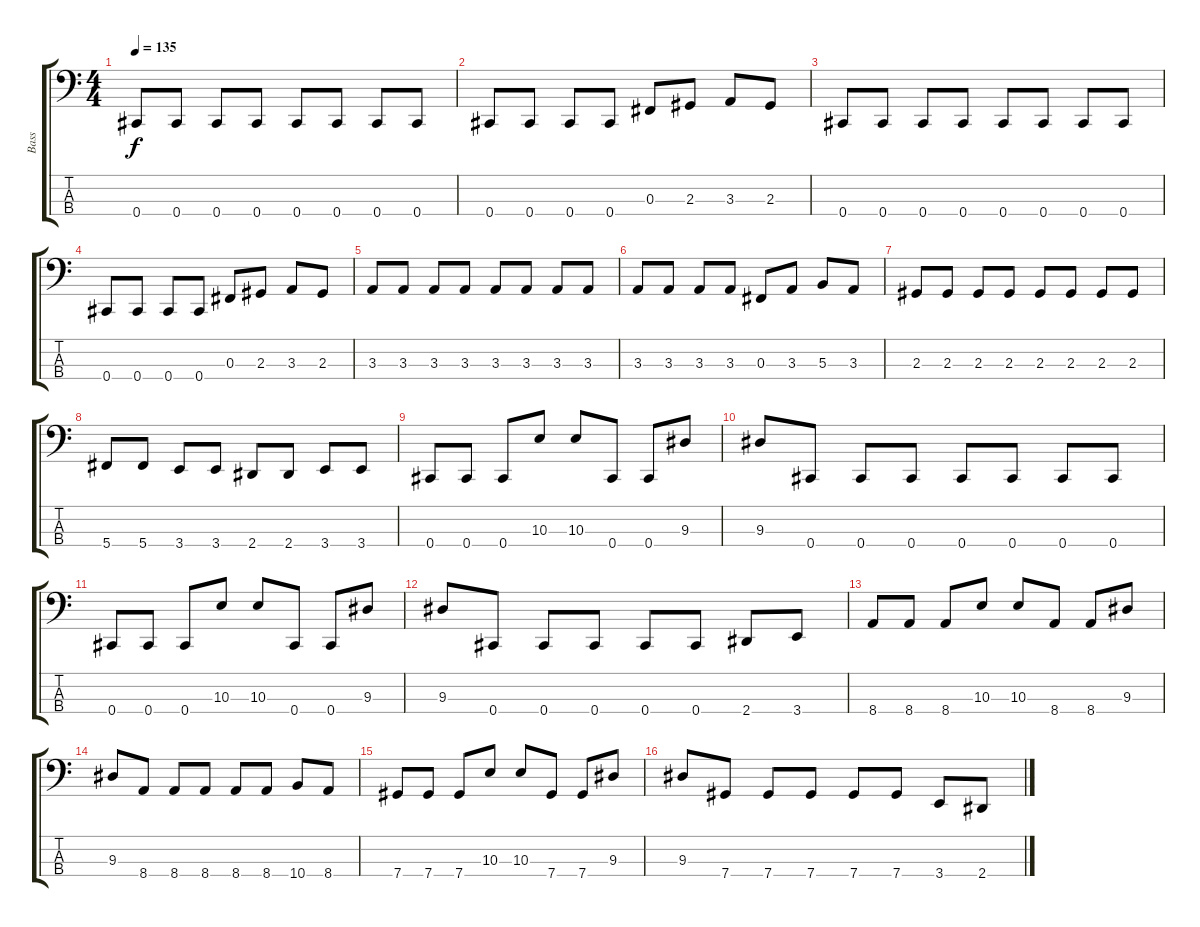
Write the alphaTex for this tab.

\track ("Bass" "Bass") {instrument electricbasspick}
\staff {score tabs}
\tuning (E2 B1 Gb1 Db1) {hide}
\ts (4 4)
\tempo 135
\clef f4
\ks c
0.4.8{dy f} 0.4.8 0.4.8 0.4.8 0.4.8 0.4.8 0.4.8 0.4.8 |
0.4.8 0.4.8 0.4.8 0.4.8 0.3.8 2.3.8 3.3.8 2.3.8 |
0.4.8 0.4.8 0.4.8 0.4.8 0.4.8 0.4.8 0.4.8 0.4.8 |
0.4.8 0.4.8 0.4.8 0.4.8 0.3.8 2.3.8 3.3.8 2.3.8 |
3.3.8 3.3.8 3.3.8 3.3.8 3.3.8 3.3.8 3.3.8 3.3.8 |
3.3.8 3.3.8 3.3.8 3.3.8 0.3.8 3.3.8 5.3.8 3.3.8 |
2.3.8 2.3.8 2.3.8 2.3.8 2.3.8 2.3.8 2.3.8 2.3.8 |
5.4.8 5.4.8 3.4.8 3.4.8 2.4.8 2.4.8 3.4.8 3.4.8 |
0.4.8 0.4.8 0.4.8 10.3.8 10.3.8 0.4.8 0.4.8 9.3.8 |
9.3.8 0.4.8 0.4.8 0.4.8 0.4.8 0.4.8 0.4.8 0.4.8 |
0.4.8 0.4.8 0.4.8 10.3.8 10.3.8 0.4.8 0.4.8 9.3.8 |
9.3.8 0.4.8 0.4.8 0.4.8 0.4.8 0.4.8 2.4.8 3.4.8 |
8.4.8 8.4.8 8.4.8 10.3.8 10.3.8 8.4.8 8.4.8 9.3.8 |
9.3.8 8.4.8 8.4.8 8.4.8 8.4.8 8.4.8 10.4.8 8.4.8 |
7.4.8 7.4.8 7.4.8 10.3.8 10.3.8 7.4.8 7.4.8 9.3.8 |
9.3.8 7.4.8 7.4.8 7.4.8 7.4.8 7.4.8 3.4.8 2.4.8
